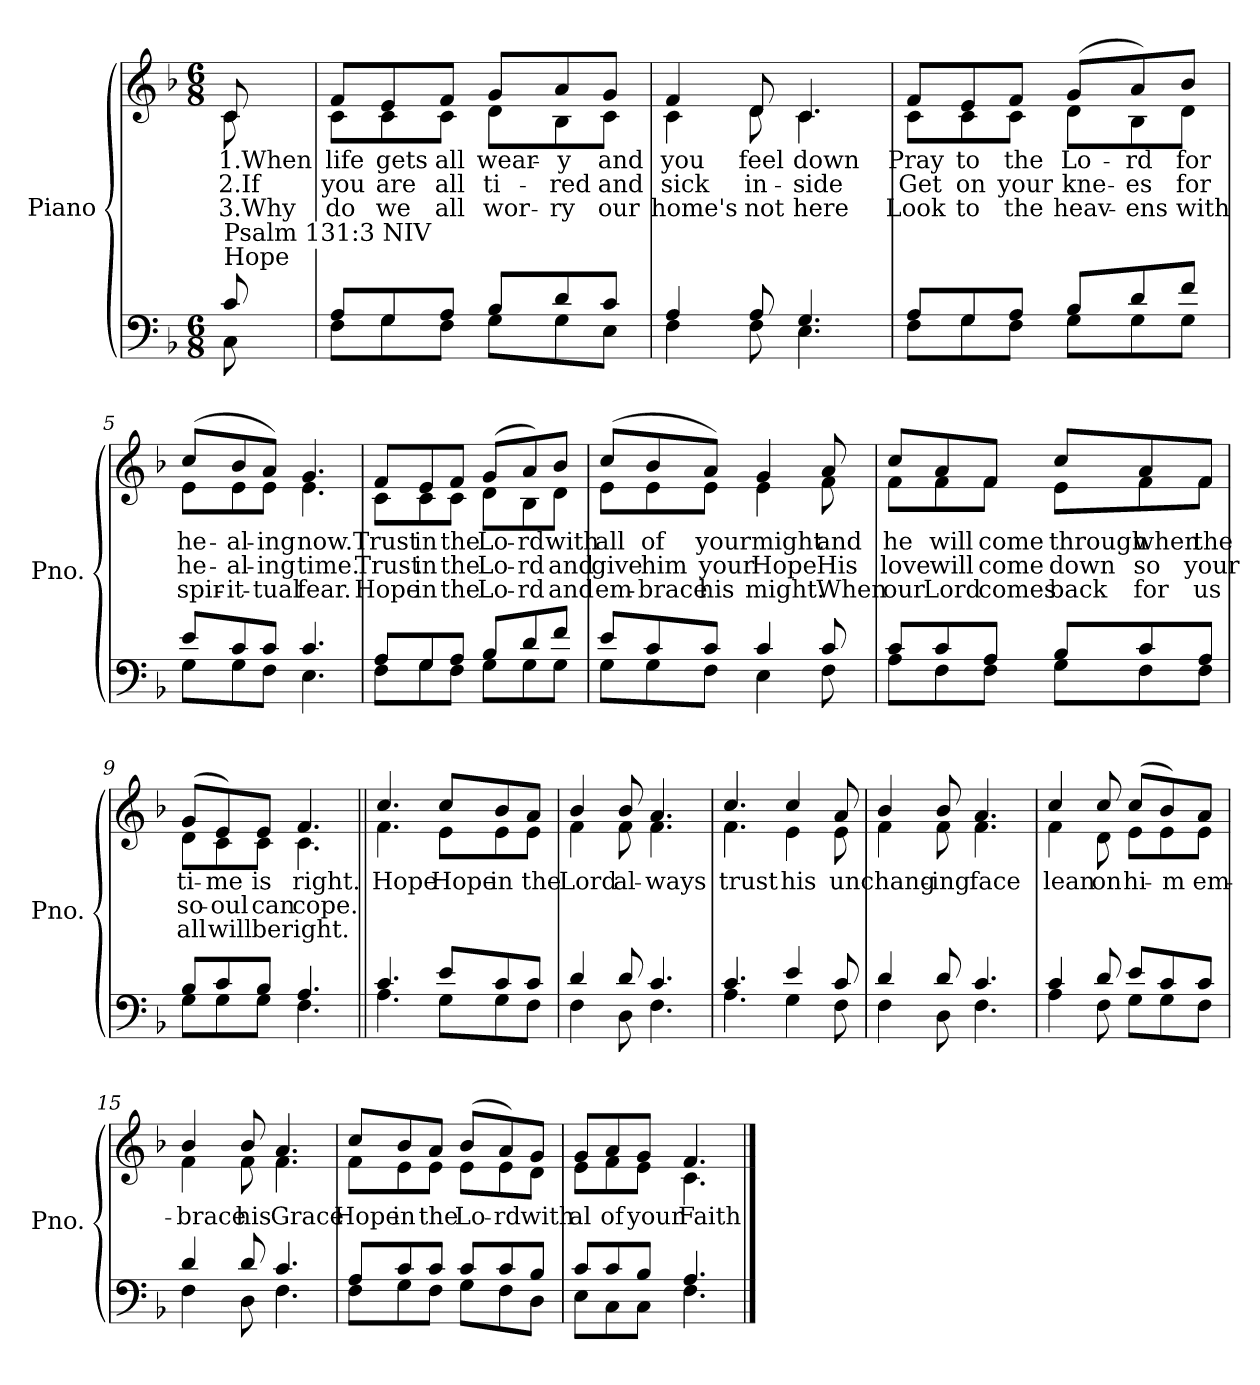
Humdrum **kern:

**kern	**kern	**text	**text	**text
*part1	*part1	*part1	*part1	*part1
*staff2	*staff1	*staff1	*staff1	*staff1
*I"Piano	*	*	*	*
*I'Pno.	*	*	*	*
*clefF4	*clefG2	*	*	*
*k[b-]	*k[b-]	*	*	*
*M6/8	*M6/8	*	*	*
=1	=1	=1	=1	=1
*^	*	*	*	*
!	!	!LO:TX:a:t=Hope	!	!	!
!	!	!LO:TX:a:t=Psalm 131&colon;3 NIV	!	!	!
!	!	!LO:TX:a:B:t=Andante	!	!	!
!LO:TX:a:t=Hope	!	!	!	!	!
!LO:TX:a:t=Psalm 131&colon;3 NIV	!	!	!	!	!
!	!	!	!LO:LY:b	!LO:LY:b	!LO:LY:b
*	*	*^	*	*	*
8c/	8C\	8c/	8c\	1.When	2.If	3.Why
=2	=2	=2	=2	=2	=2	=2
!	!	!	!	!LO:LY:b	!LO:LY:b	!LO:LY:b
8A/L	8F\L	8f/L	8c\L	life	you	do
!	!	!	!	!LO:LY:b	!LO:LY:b	!LO:LY:b
8G/	8G\	8e/	8c\	gets	are	we
!	!	!	!	!LO:LY:b	!LO:LY:b	!LO:LY:b
8A/J	8F\J	8f/J	8c\J	all	all	all
!	!	!	!	!LO:LY:b	!LO:LY:b	!LO:LY:b
8B-/L	8G\L	8g/L	8d\L	wear-	ti-	wor-
!	!	!	!	!LO:LY:b	!LO:LY:b	!LO:LY:b
8d/	8G\	8a/	8B-\	-y	-red	-ry
!	!	!	!	!LO:LY:b	!LO:LY:b	!LO:LY:b
8c/J	8E\J	8g/J	8c\J	and	and	our
=3	=3	=3	=3	=3	=3	=3
!	!	!	!	!LO:LY:b	!LO:LY:b	!LO:LY:b
4A/	4F\	4f/	4c\	you	sick	home's
!	!	!	!	!LO:LY:b	!LO:LY:b	!LO:LY:b
8A/	8F\	8d/	8d\	feel	in-	not
!	!	!	!	!LO:LY:b	!LO:LY:b	!LO:LY:b
4.G/	4.E\	4.c/	4.c\	down	side	here
=4	=4	=4	=4	=4	=4	=4
!	!	!	!	!LO:LY:b	!LO:LY:b	!LO:LY:b
8A/L	8F\L	8f/L	8c\L	Pray	Get	Look
!	!	!	!	!LO:LY:b	!LO:LY:b	!LO:LY:b
8G/	8G\	8e/	8c\	to	on	to
!	!	!	!	!LO:LY:b	!LO:LY:b	!LO:LY:b
8A/J	8F\J	8f/J	8c\J	the	your	the
!	!	!	!	!LO:LY:b	!LO:LY:b	!LO:LY:b
8B-/L	8G\L	(>8g/L	8d\L	Lo-	kne-	heav-
!	!	!	!	!LO:LY:b	!LO:LY:b	!LO:LY:b
8d/	8G\	8a/)	8B-\	-rd	-es	-ens
!	!	!	!	!LO:LY:b	!LO:LY:b	!LO:LY:b
8f/J	8G\J	8b-/J	8d\J	for	for	with
!!LO:LB:g=z	!!
=5	=5	=5	=5	=5	=5	=5
!	!	!	!	!LO:LY:b	!LO:LY:b	!LO:LY:b
8e/L	8G\L	(>8cc/L	8e\L	he-	he-	spir-
!	!	!	!	!LO:LY:b	!LO:LY:b	!LO:LY:b
8c/	8G\	8b-/	8e\	-al-	-al-	-it-
!	!	!	!	!LO:LY:b	!LO:LY:b	!LO:LY:b
8c/J	8F\J	8a/J)	8e\J	-ing	-ing	-tual
!	!	!	!	!LO:LY:b	!LO:LY:b	!LO:LY:b
4.c/	4.E\	4.g/	4.e\	now.	time.	fear.
=6	=6	=6	=6	=6	=6	=6
!	!	!	!	!LO:LY:b	!LO:LY:b	!LO:LY:b
8A/L	8F\L	8f/L	8c\L	Trust	Trust	Hope
!	!	!	!	!LO:LY:b	!LO:LY:b	!LO:LY:b
8G/	8G\	8e/	8c\	in	in	in
!	!	!	!	!LO:LY:b	!LO:LY:b	!LO:LY:b
8A/J	8F\J	8f/J	8c\J	the	the	the
!	!	!	!	!LO:LY:b	!LO:LY:b	!LO:LY:b
8B-/L	8G\L	(>8g/L	8d\L	Lo-	Lo-	Lo-
!	!	!	!	!LO:LY:b	!LO:LY:b	!LO:LY:b
8d/	8G\	8a/)	8B-\	-rd	-rd	-rd
!	!	!	!	!LO:LY:b	!LO:LY:b	!LO:LY:b
8f/J	8G\J	8b-/J	8d\J	with	and	and
=7	=7	=7	=7	=7	=7	=7
!	!	!	!	!LO:LY:b	!LO:LY:b	!LO:LY:b
8e/L	8G\L	(>8cc/L	8e\L	all	give	em-
!	!	!	!	!LO:LY:b	!LO:LY:b	!LO:LY:b
8c/	8G\	8b-/	8e\	of	him	-brace
!	!	!	!	!LO:LY:b	!LO:LY:b	!LO:LY:b
8c/J	8F\J	8a/J)	8e\J	your	your	his
!	!	!	!	!LO:LY:b	!LO:LY:b	!LO:LY:b
4c/	4E\	4g/	4e\	might	Hope	might.
!	!	!	!	!LO:LY:b	!LO:LY:b	!LO:LY:b
8c/	8F\	8a/	8f\	and	His	When
!!LO:LB:g=z	!!
=8	=8	=8	=8	=8	=8	=8
!	!	!	!	!LO:LY:b	!LO:LY:b	!LO:LY:b
8c/L	8A\L	8cc/L	8f\L	he	love	our
!	!	!	!	!LO:LY:b	!LO:LY:b	!LO:LY:b
8c/	8F\	8a/	8f\	will	will	Lord
!	!	!	!	!LO:LY:b	!LO:LY:b	!LO:LY:b
8A/J	8F\J	8f/J	8f\J	come	come	comes
!	!	!	!	!LO:LY:b	!LO:LY:b	!LO:LY:b
8B-/L	8G\L	8cc/L	8e\L	through	down	back
!	!	!	!	!LO:LY:b	!LO:LY:b	!LO:LY:b
8c/	8F\	8a/	8f\	when	so	for
!	!	!	!	!LO:LY:b	!LO:LY:b	!LO:LY:b
8A/J	8F\J	8f/J	8f\J	the	your	us
=9	=9	=9	=9	=9	=9	=9
!	!	!	!	!LO:LY:b	!LO:LY:b	!LO:LY:b
8B-/L	8G\L	(>8g/L	8d\L	ti-	so-	all
!	!	!	!	!LO:LY:b	!LO:LY:b	!LO:LY:b
8c/	8G\	8e/)	8c\	-me	-oul	will
!	!	!	!	!LO:LY:b	!LO:LY:b	!LO:LY:b
8B-/J	8G\J	8e/J	8c\J	is	can	be
!	!	!	!	!LO:LY:b	!LO:LY:b	!LO:LY:b
4.A/	4.F\	4.f/	4.c\	right.	cope.	right.
=10||	=10||	=10||	=10||	=10||	=10||	=10||
!	!	!	!	!LO:LY:b	!	!
4.c/	4.A\	4.cc/	4.f\	Hope	.	.
!	!	!	!	!LO:LY:b	!	!
8e/L	8G\L	8cc/L	8e\L	Hope	.	.
!	!	!	!	!LO:LY:b	!	!
8c/	8G\	8b-/	8e\	in	.	.
!	!	!	!	!LO:LY:b	!	!
8c/J	8F\J	8a/J	8e\J	the	.	.
=11	=11	=11	=11	=11	=11	=11
!	!	!	!	!LO:LY:b	!	!
4d/	4F\	4b-/	4f\	Lord	.	.
!	!	!	!	!LO:LY:b	!	!
8d/	8D\	8b-/	8f\	al-	.	.
!	!	!	!	!LO:LY:b	!	!
4.c/	4.F\	4.a/	4.f\	-ways	.	.
=12	=12	=12	=12	=12	=12	=12
!	!	!	!	!LO:LY:b	!	!
4.c/	4.A\	4.cc/	4.f\	trust	.	.
!	!	!	!	!LO:LY:b	!	!
4e/	4G\	4cc/	4e\	his	.	.
!	!	!	!	!LO:LY:b	!	!
8c/	8F\	8a/	8e\	un	.	.
!!LO:LB:g=z	!!
=13	=13	=13	=13	=13	=13	=13
!	!	!	!	!LO:LY:b	!	!
4d/	4F\	4b-/	4f\	chang-	.	.
!	!	!	!	!LO:LY:b	!	!
8d/	8D\	8b-/	8f\	-ing	.	.
!	!	!	!	!LO:LY:b	!	!
4.c/	4.F\	4.a/	4.f\	face	.	.
=14	=14	=14	=14	=14	=14	=14
!	!	!	!	!LO:LY:b	!	!
4c/	4A\	4cc/	4f\	lean	.	.
!	!	!	!	!LO:LY:b	!	!
8d/	8F\	8cc/	8d\	on	.	.
!	!	!	!	!LO:LY:b	!	!
8e/L	8G\L	(>8cc/L	8e\L	hi-	.	.
!	!	!	!	!LO:LY:b	!	!
8c/	8G\	8b-/)	8e\	-m	.	.
!	!	!	!	!LO:LY:b	!	!
8c/J	8F\J	8a/J	8e\J	em-	.	.
=15	=15	=15	=15	=15	=15	=15
!	!	!	!	!LO:LY:b	!	!
4d/	4F\	4b-/	4f\	-brace	.	.
!	!	!	!	!LO:LY:b	!	!
8d/	8D\	8b-/	8f\	his	.	.
!	!	!	!	!LO:LY:b	!	!
4.c/	4.F\	4.a/	4.f\	Grace	.	.
=16	=16	=16	=16	=16	=16	=16
!	!	!	!	!LO:LY:b	!	!
8A/L	8F\L	8cc/L	8f\L	Hope	.	.
!	!	!	!	!LO:LY:b	!	!
8c/	8G\	8b-/	8e\	in	.	.
!	!	!	!	!LO:LY:b	!	!
8c/J	8F\J	8a/J	8e\J	the	.	.
!	!	!	!	!LO:LY:b	!	!
8c/L	8G\L	(>8b-/L	8e\L	Lo-	.	.
!	!	!	!	!LO:LY:b	!	!
8c/	8F\	8a/)	8e\	-rd	.	.
!	!	!	!	!LO:LY:b	!	!
8B-/J	8D\J	8g/J	8d\J	with	.	.
=17	=17	=17	=17	=17	=17	=17
!	!	!	!	!LO:LY:b	!	!
8c/L	8E\L	8g/L	8e\L	al	.	.
!	!	!	!	!LO:LY:b	!	!
8c/	8C\	8a/	8f\	of	.	.
!	!	!	!	!LO:LY:b	!	!
8B-/J	8C\J	8g/J	8e\J	your	.	.
!	!	!	!	!LO:LY:b	!	!
4.A/	4.F\	4.f/	4.c\	Faith	.	.
*v	*v	*	*	*	*	*
*	*v	*v	*	*	*
==	==	==	==	==
*-	*-	*-	*-	*-
